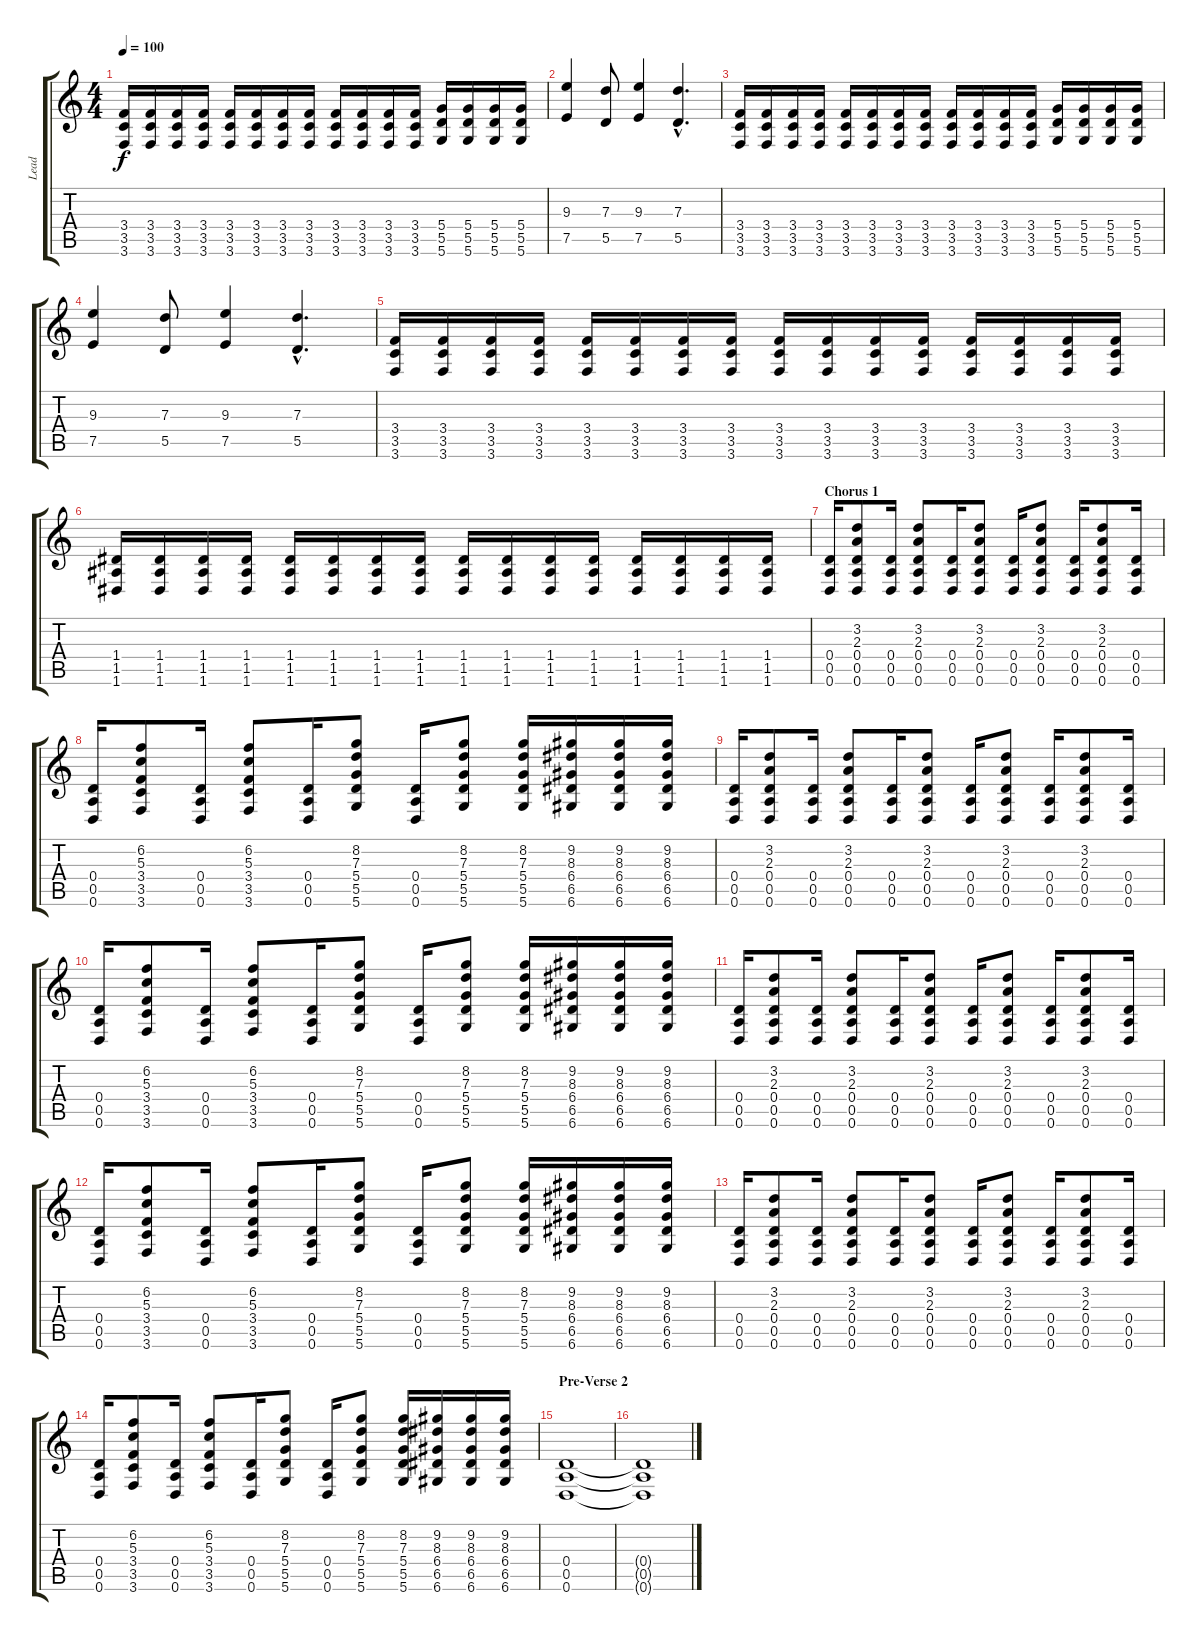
\track ("Lead" "Lead") {instrument overdrivenguitar}
\staff {score tabs}
\tuning (E4 B3 G3 D3 A2 D2) {hide}
\ts (4 4)
\tempo 100
\clef g2
\ks c
(3.4 3.5 3.6).16{dy f} (3.4 3.5 3.6).16 (3.4 3.5 3.6).16 (3.4 3.5 3.6).16 (3.4 3.5 3.6).16 (3.4 3.5 3.6).16 (3.4 3.5 3.6).16 (3.4 3.5 3.6).16 (3.4 3.5 3.6).16 (3.4 3.5 3.6).16 (3.4 3.5 3.6).16 (3.4 3.5 3.6).16 (5.4 5.5 5.6).16 (5.4 5.5 5.6).16 (5.4 5.5 5.6).16 (5.4 5.5 5.6).16 |
(9.3 7.5).4 (7.3 5.5).8 (9.3 7.5).4 (7.3{hac} 5.5{hac}).4{d} |
(3.4 3.5 3.6).16 (3.4 3.5 3.6).16 (3.4 3.5 3.6).16 (3.4 3.5 3.6).16 (3.4 3.5 3.6).16 (3.4 3.5 3.6).16 (3.4 3.5 3.6).16 (3.4 3.5 3.6).16 (3.4 3.5 3.6).16 (3.4 3.5 3.6).16 (3.4 3.5 3.6).16 (3.4 3.5 3.6).16 (5.4 5.5 5.6).16 (5.4 5.5 5.6).16 (5.4 5.5 5.6).16 (5.4 5.5 5.6).16 |
(9.3 7.5).4 (7.3 5.5).8 (9.3 7.5).4 (7.3{hac} 5.5{hac}).4{d} |
(3.4 3.5 3.6).16 (3.4 3.5 3.6).16 (3.4 3.5 3.6).16 (3.4 3.5 3.6).16 (3.4 3.5 3.6).16 (3.4 3.5 3.6).16 (3.4 3.5 3.6).16 (3.4 3.5 3.6).16 (3.4 3.5 3.6).16 (3.4 3.5 3.6).16 (3.4 3.5 3.6).16 (3.4 3.5 3.6).16 (3.4 3.5 3.6).16 (3.4 3.5 3.6).16 (3.4 3.5 3.6).16 (3.4 3.5 3.6).16 |
(1.4 1.5 1.6).16 (1.4 1.5 1.6).16 (1.4 1.5 1.6).16 (1.4 1.5 1.6).16 (1.4 1.5 1.6).16 (1.4 1.5 1.6).16 (1.4 1.5 1.6).16 (1.4 1.5 1.6).16 (1.4 1.5 1.6).16 (1.4 1.5 1.6).16 (1.4 1.5 1.6).16 (1.4 1.5 1.6).16 (1.4 1.5 1.6).16 (1.4 1.5 1.6).16 (1.4 1.5 1.6).16 (1.4 1.5 1.6).16 |
\section ("" "Chorus 1")
(0.4 0.5 0.6).16 (3.2 2.3 0.4 0.5 0.6).8 (0.4 0.5 0.6).16 (3.2 2.3 0.4 0.5 0.6).8 (0.4 0.5 0.6).16 (3.2 2.3 0.4 0.5 0.6).8 (0.4 0.5 0.6).16 (3.2 2.3 0.4 0.5 0.6).8 (0.4 0.5 0.6).16 (3.2 2.3 0.4 0.5 0.6).8 (0.4 0.5 0.6).16 |
(0.4 0.5 0.6).16 (6.2 5.3 3.4 3.5 3.6).8 (0.4 0.5 0.6).16 (6.2 5.3 3.4 3.5 3.6).8 (0.4 0.5 0.6).16 (8.2 7.3 5.4 5.5 5.6).8 (0.4 0.5 0.6).16 (8.2 7.3 5.4 5.5 5.6).8 (8.2 7.3 5.4 5.5 5.6).16 (9.2 8.3 6.4 6.5 6.6).16 (9.2 8.3 6.4 6.5 6.6).16 (9.2 8.3 6.4 6.5 6.6).16 |
(0.4 0.5 0.6).16 (3.2 2.3 0.4 0.5 0.6).8 (0.4 0.5 0.6).16 (3.2 2.3 0.4 0.5 0.6).8 (0.4 0.5 0.6).16 (3.2 2.3 0.4 0.5 0.6).8 (0.4 0.5 0.6).16 (3.2 2.3 0.4 0.5 0.6).8 (0.4 0.5 0.6).16 (3.2 2.3 0.4 0.5 0.6).8 (0.4 0.5 0.6).16 |
(0.4 0.5 0.6).16 (6.2 5.3 3.4 3.5 3.6).8 (0.4 0.5 0.6).16 (6.2 5.3 3.4 3.5 3.6).8 (0.4 0.5 0.6).16 (8.2 7.3 5.4 5.5 5.6).8 (0.4 0.5 0.6).16 (8.2 7.3 5.4 5.5 5.6).8 (8.2 7.3 5.4 5.5 5.6).16 (9.2 8.3 6.4 6.5 6.6).16 (9.2 8.3 6.4 6.5 6.6).16 (9.2 8.3 6.4 6.5 6.6).16 |
(0.4 0.5 0.6).16 (3.2 2.3 0.4 0.5 0.6).8 (0.4 0.5 0.6).16 (3.2 2.3 0.4 0.5 0.6).8 (0.4 0.5 0.6).16 (3.2 2.3 0.4 0.5 0.6).8 (0.4 0.5 0.6).16 (3.2 2.3 0.4 0.5 0.6).8 (0.4 0.5 0.6).16 (3.2 2.3 0.4 0.5 0.6).8 (0.4 0.5 0.6).16 |
(0.4 0.5 0.6).16 (6.2 5.3 3.4 3.5 3.6).8 (0.4 0.5 0.6).16 (6.2 5.3 3.4 3.5 3.6).8 (0.4 0.5 0.6).16 (8.2 7.3 5.4 5.5 5.6).8 (0.4 0.5 0.6).16 (8.2 7.3 5.4 5.5 5.6).8 (8.2 7.3 5.4 5.5 5.6).16 (9.2 8.3 6.4 6.5 6.6).16 (9.2 8.3 6.4 6.5 6.6).16 (9.2 8.3 6.4 6.5 6.6).16 |
(0.4 0.5 0.6).16 (3.2 2.3 0.4 0.5 0.6).8 (0.4 0.5 0.6).16 (3.2 2.3 0.4 0.5 0.6).8 (0.4 0.5 0.6).16 (3.2 2.3 0.4 0.5 0.6).8 (0.4 0.5 0.6).16 (3.2 2.3 0.4 0.5 0.6).8 (0.4 0.5 0.6).16 (3.2 2.3 0.4 0.5 0.6).8 (0.4 0.5 0.6).16 |
(0.4 0.5 0.6).16 (6.2 5.3 3.4 3.5 3.6).8 (0.4 0.5 0.6).16 (6.2 5.3 3.4 3.5 3.6).8 (0.4 0.5 0.6).16 (8.2 7.3 5.4 5.5 5.6).8 (0.4 0.5 0.6).16 (8.2 7.3 5.4 5.5 5.6).8 (8.2 7.3 5.4 5.5 5.6).16 (9.2 8.3 6.4 6.5 6.6).16 (9.2 8.3 6.4 6.5 6.6).16 (9.2 8.3 6.4 6.5 6.6).16 |
\section ("" "Pre-Verse 2")
(0.4 0.5 0.6).1 |
(0.4{t} 0.5{t} 0.6{t}).1
